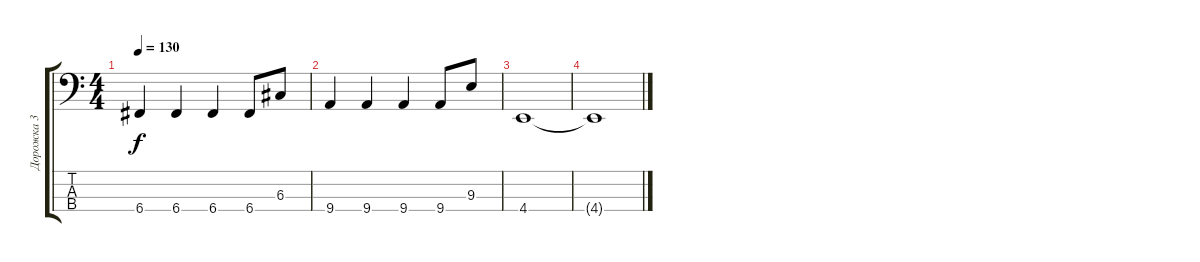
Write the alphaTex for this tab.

\track ("Дорожка 3" "Дорожка 3") {instrument electricbassfinger}
\staff {score tabs}
\tuning (F2 C2 G1 C1) {hide}
\ts (4 4)
\tempo 130
\clef f4
\ks c
6.4.4{dy f} 6.4.4 6.4.4 6.4.8 6.3.8 |
9.4.4 9.4.4 9.4.4 9.4.8 9.3.8 |
4.4.1 |
4.4{t}.1
